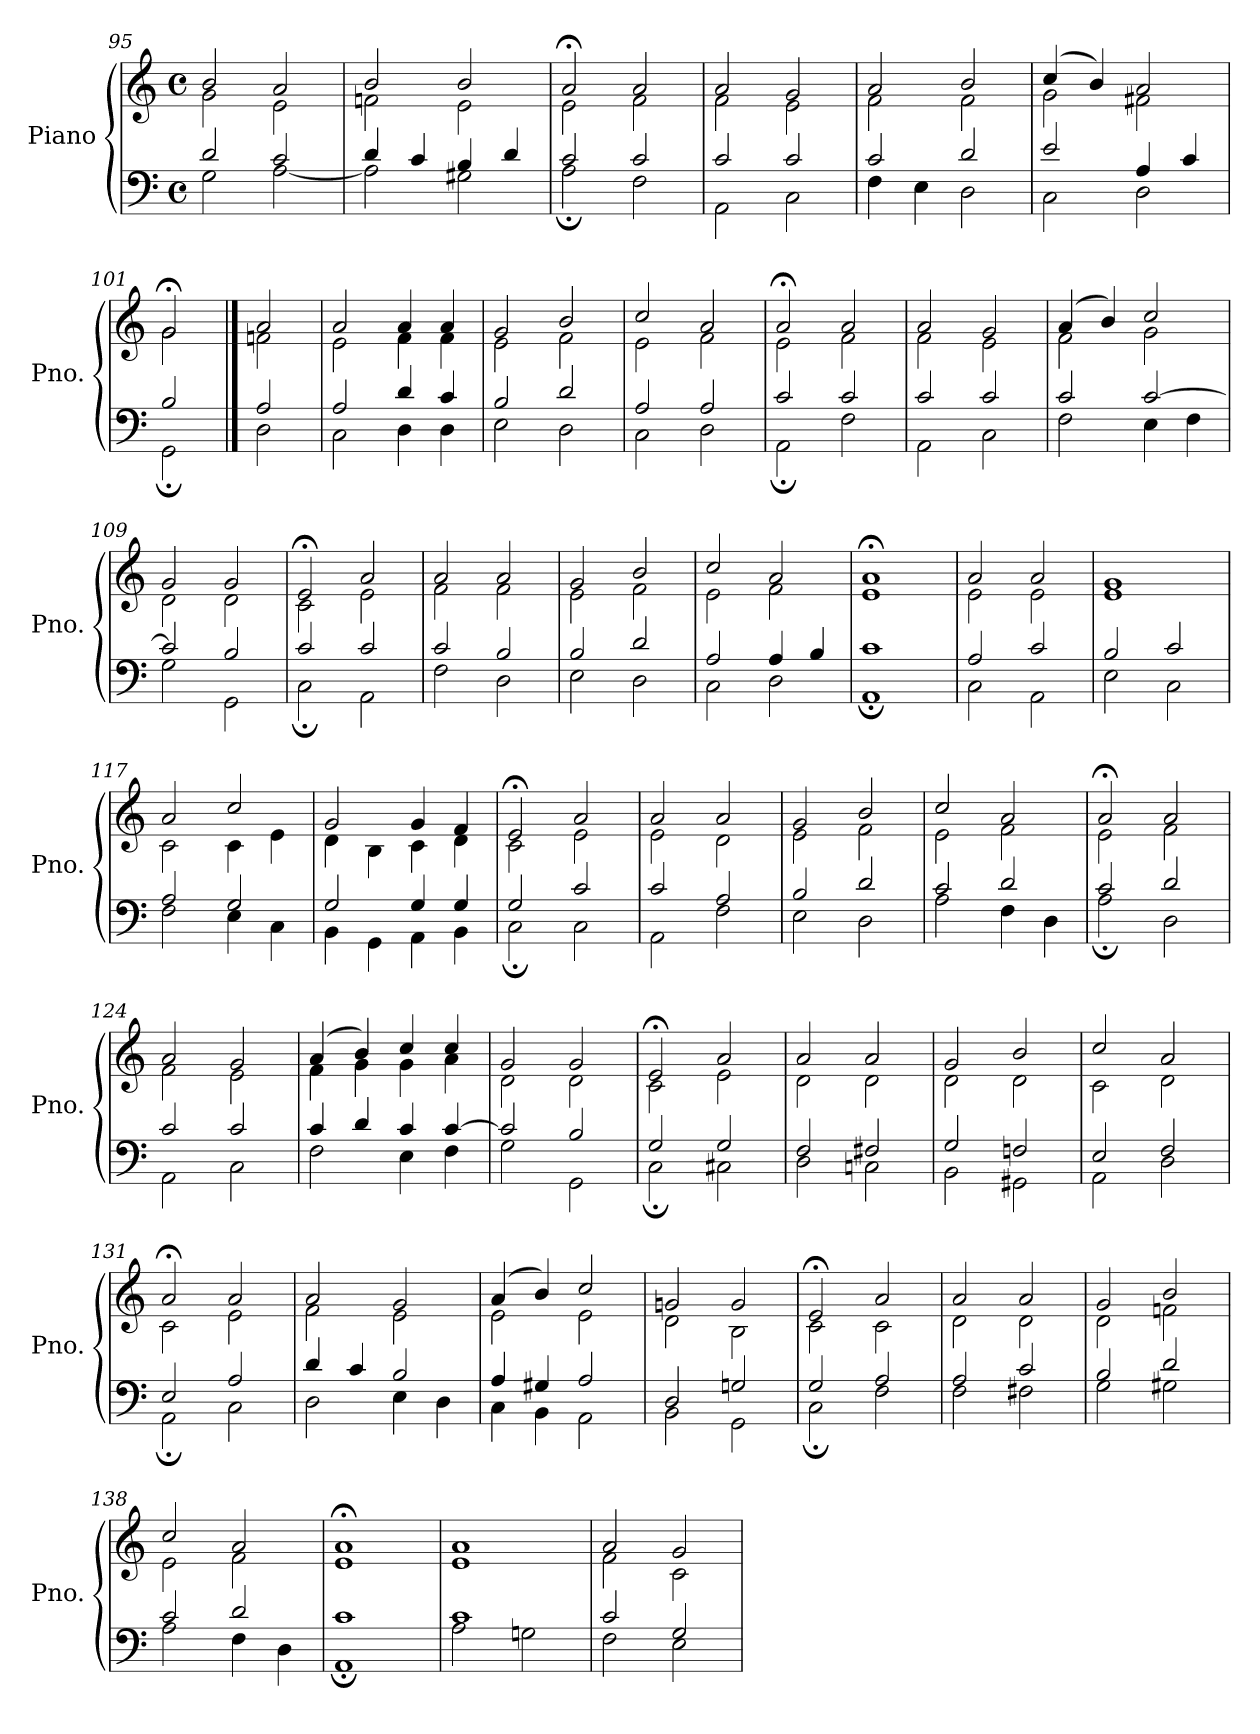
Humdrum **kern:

**kern	**kern
*part1	*part1
*staff2	*staff1
*I"Piano	*
*I'Pno.	*
*clefF4	*clefG2
*k[]	*k[]
*M4/4	*M4/4
*met(c)	*met(c)
=95	=95
*^	*^
2d/	2G\	2b/	2g\
2c/	[2A\	2a/	2e\
=96	=96	=96	=96
4d/	2A\]	2b/	2fn\
4c/	.	.	.
4B/	2G#X\	2b/	2e\
4d/	.	.	.
=97	=97	=97	=97
2c/	2A;\	2a;</	2e\
2c/	2F\	2a/	2f\
=98	=98	=98	=98
2c/	2AA\	2a/	2f\
2c/	2C\	2g/	2e\
!!LO:PB:g=z	!!
=99	=99	=99	=99
2c/	4F\	2a/	2f\
.	4E\	.	.
2d/	2D\	2b/	2f\
=100	=100	=100	=100
2e/	2C\	(4cc/	2g\
.	.	4b/)	.
4A/	2D\	2a/	2f#X\
4c/	.	.	.
=101	=101	=101	=101
2B/	2GG;\	2g;</	2g\
==102	==102	==102	==102
2A/	2D\	2a/	2fn\
=103	=103	=103	=103
2A/	2C\	2a/	2e\
4d/	4D\	4a/	4f\
4c/	4D\	4a/	4f\
=104	=104	=104	=104
2B/	2E\	2g/	2e\
2d/	2D\	2b/	2f\
=105	=105	=105	=105
2A/	2C\	2cc/	2e\
2A/	2D\	2a/	2f\
=106	=106	=106	=106
2c/	2AA;\	2a;</	2e\
2c/	2F\	2a/	2f\
=107	=107	=107	=107
2c/	2AA\	2a/	2f\
2c/	2C\	2g/	2e\
!!LO:LB:g=z	!!
=108	=108	=108	=108
2c/	2F\	(4a/	2f\
.	.	4b/)	.
[2c/	4E\	2cc/	2g\
.	4F\	.	.
=109	=109	=109	=109
2c/]	2G\	2g/	2d\
2B/	2GG\	2g/	2d\
=110	=110	=110	=110
2c/	2C;\	2e;</	2c\
2c/	2AA\	2a/	2e\
=111	=111	=111	=111
2c/	2F\	2a/	2f\
2B/	2D\	2a/	2f\
=112	=112	=112	=112
2B/	2E\	2g/	2e\
2d/	2D\	2b/	2f\
=113	=113	=113	=113
2A/	2C\	2cc/	2e\
4A/	2D\	2a/	2f\
4B/	.	.	.
=114	=114	=114	=114
1c	1AA;	1a;<	1e
=115	=115	=115	=115
2A/	2C\	2a/	2e\
2c/	2AA\	2a/	2e\
=116	=116	=116	=116
2B/	2E\	1g	1e
2c/	2C\	.	.
!!LO:LB:g=z	!!
=117	=117	=117	=117
2A/	2F\	2a/	2c\
2G/	4E\	2cc/	4c\
.	4C\	.	4e\
=118	=118	=118	=118
2G/	4BB\	2g/	4d\
.	4GG\	.	4B\
4G/	4AA\	4g/	4c\
4G/	4BB\	4f/	4d\
=119	=119	=119	=119
2G/	2C;\	2e;</	2c\
2c/	2C\	2a/	2e\
=120	=120	=120	=120
2c/	2AA\	2a/	2e\
2A/	2F\	2a/	2d\
=121	=121	=121	=121
2B/	2E\	2g/	2e\
2d/	2D\	2b/	2f\
=122	=122	=122	=122
2c/	2A\	2cc/	2e\
2d/	4F\	2a/	2f\
.	4D\	.	.
=123	=123	=123	=123
2c/	2A;\	2a;</	2e\
2d/	2D\	2a/	2f\
=124	=124	=124	=124
2c/	2AA\	2a/	2f\
2c/	2C\	2g/	2e\
=125	=125	=125	=125
4c/	2F\	(4a/	4f\
4d/	.	4b/)	4g\
4c/	4E\	4cc/	4g\
[4c/	4F\	4cc/	4a\
!!LO:LB:g=z	!!
=126	=126	=126	=126
2c/]	2G\	2g/	2d\
2B/	2GG\	2g/	2d\
=127	=127	=127	=127
2G/	2C;\	2e;</	2c\
2G/	2C#X\	2a/	2e\
=128	=128	=128	=128
2F/	2D\	2a/	2d\
2F#X/	2Cn\	2a/	2d\
=129	=129	=129	=129
2G/	2BB\	2g/	2d\
2Fn/	2GG#X\	2b/	2d\
=130	=130	=130	=130
2E/	2AA\	2cc/	2c\
2F/	2D\	2a/	2d\
=131	=131	=131	=131
2E/	2AA;\	2a;</	2c\
2A/	2C\	2a/	2e\
=132	=132	=132	=132
4d/	2D\	2a/	2f\
4c/	.	.	.
2B/	4E\	2g/	2e\
.	4D\	.	.
=133	=133	=133	=133
4A/	4C\	(4a/	2e\
4G#X/	4BB\	4b/)	.
2A/	2AA\	2cc/	2e\
=134	=134	=134	=134
2D/	2BB\	2gn/	2d\
2Gn/	2GG\	2g/	2B\
!!LO:LB:g=z	!!
=135	=135	=135	=135
2G/	2C;\	2e;</	2c\
2A/	2F\	2a/	2c\
=136	=136	=136	=136
2A/	2F\	2a/	2d\
2c/	2F#X\	2a/	2d\
=137	=137	=137	=137
2B/	2G\	2g/	2d\
2d/	2G#X\	2b/	2fn\
=138	=138	=138	=138
2c/	2A\	2cc/	2e\
2d/	4F\	2a/	2f\
.	4D\	.	.
=139	=139	=139	=139
1c	1AA;	1a;<	1e
=140	=140	=140	=140
1c	2A\	1a	1e
.	2Gn\	.	.
=141	=141	=141	=141
2c/	2F\	2a/	2f\
2G/	2E\	2g/	2c\
*v	*v	*	*
*	*v	*v
=	=
*-	*-
